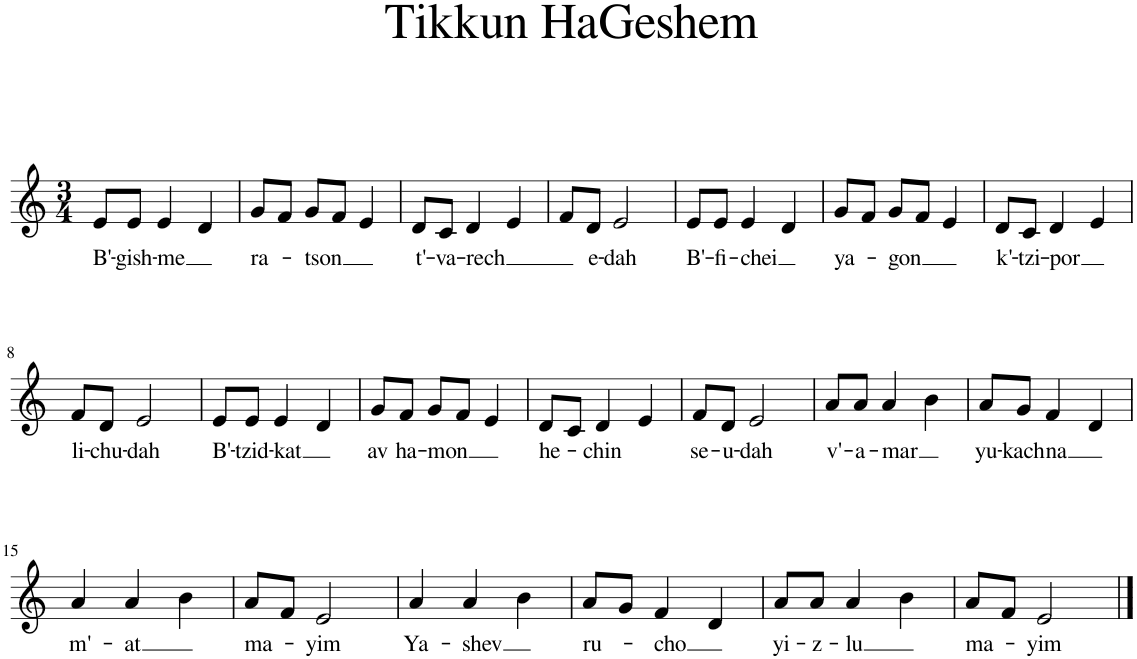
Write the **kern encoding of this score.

**kern	**text
*part1	*part1
*staff1	*staff1
*I"Bb Trumpet	*
*I'Bb Tpt.	*
*clefG2	*
*Trd1c2	*
*k[]	*
*M3/4	*
=1	=1
!	!LO:LY:b
8e/L	B'-
!	!LO:LY:b
8e/J	-gish-
!	!LO:LY:b
4e/	-me
4d/	.
=2	=2
!	!LO:LY:b
8g/L	ra-
8f/J	.
!	!LO:LY:b
8g/L	-tson
8f/J	.
4e/	.
=3	=3
!	!LO:LY:b
8d/L	t'-
!	!LO:LY:b
8c/J	-va-
!	!LO:LY:b
4d/	-rech
4e/	.
=4	=4
8f/L	.
!	!LO:LY:b
8d/J	e-
!	!LO:LY:b
2e/	-dah
=5	=5
!	!LO:LY:b
8e/L	B'-
!	!LO:LY:b
8e/J	-fi-
!	!LO:LY:b
4e/	-chei
4d/	.
=6	=6
!	!LO:LY:b
8g/L	ya-
8f/J	.
!	!LO:LY:b
8g/L	-gon
8f/J	.
4e/	.
=7	=7
!	!LO:LY:b
8d/L	k'-
!	!LO:LY:b
8c/J	-tzi-
!	!LO:LY:b
4d/	-por
4e/	.
!!LO:LB:g=z
=8	=8
!	!LO:LY:b
8f/L	li-
!	!LO:LY:b
8d/J	-chu-
!	!LO:LY:b
2e/	-dah
=9	=9
!	!LO:LY:b
8e/L	B'-
!	!LO:LY:b
8e/J	-tzid-
!	!LO:LY:b
4e/	-kat
4d/	.
=10	=10
!	!LO:LY:b
8g/L	av
!	!LO:LY:b
8f/J	ha-
!	!LO:LY:b
8g/L	-mon
8f/J	.
4e/	.
=11	=11
!	!LO:LY:b
8d/L	he-
8c/J	.
!	!LO:LY:b
4d/	-chin
4e/	.
=12	=12
!	!LO:LY:b
8f/L	se-
!	!LO:LY:b
8d/J	-u-
!	!LO:LY:b
2e/	-dah
=13	=13
!	!LO:LY:b
8a/L	v'-
!	!LO:LY:b
8a/J	-a-
!	!LO:LY:b
4a/	-mar
4b\	.
=14	=14
!	!LO:LY:b
8a/L	yu-
!	!LO:LY:b
8g/J	-kach
!	!LO:LY:b
4f/	na
4d/	.
!!LO:LB:g=z
=15	=15
!	!LO:LY:b
4a/	m'-
!	!LO:LY:b
4a/	-at
4b\	.
=16	=16
!	!LO:LY:b
8a/L	ma-
8f/J	.
!	!LO:LY:b
2e/	-yim
=17	=17
!	!LO:LY:b
4a/	Ya-
!	!LO:LY:b
4a/	-shev
4b\	.
=18	=18
!	!LO:LY:b
8a/L	ru-
8g/J	.
!	!LO:LY:b
4f/	-cho
4d/	.
=19	=19
!	!LO:LY:b
8a/L	yi-
!	!LO:LY:b
8a/J	-z-
!	!LO:LY:b
4a/	-lu
4b\	.
=20	=20
!	!LO:LY:b
8a/L	ma-
8f/J	.
!	!LO:LY:b
2e/	-yim
==	==
*-	*-
